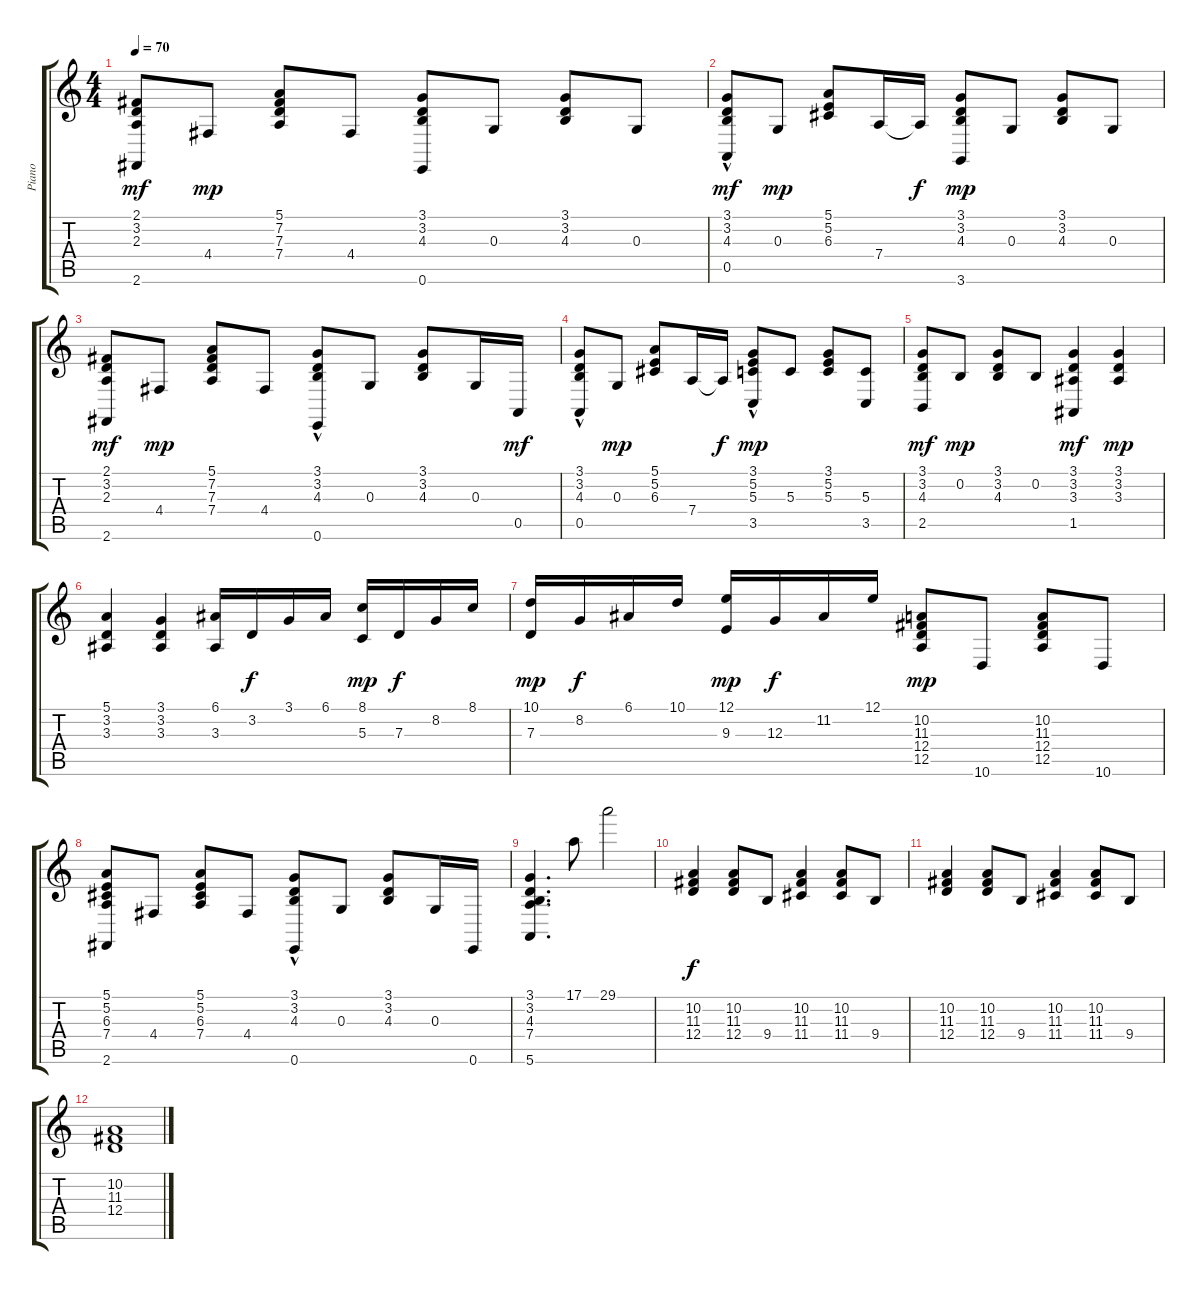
\track ("Piano" "Piano") {instrument electricgrandpiano}
\staff {score tabs}
\tuning (E4 B3 G3 D3 A2 E2) {hide}
\ts (4 4)
\tempo 70
\clef g2
\ks c
(2.1 3.2 2.3 2.6).8{dy mf} 4.4.8{dy mp} (5.1 7.2 7.3 7.4).8 4.4.8 (3.1 3.2 4.3 0.6).8 0.3.8 (3.1 3.2 4.3).8 0.3.8 |
(3.1 3.2 4.3 0.5{hac}).8{dy mf} 0.3.8{dy mp} (5.1 5.2 6.3).8 7.4.16 7.4{t}.16{dy f} (3.1 3.2 4.3 3.6).8{dy mp} 0.3.8 (3.1 3.2 4.3).8 0.3.8 |
(2.1 3.2 2.3 2.6).8{dy mf} 4.4.8{dy mp} (5.1 7.2 7.3 7.4).8 4.4.8 (3.1 3.2 4.3 0.6{hac}).8 0.3.8 (3.1 3.2 4.3).8 0.3.16 0.5.16{dy mf} |
(3.1 3.2 4.3 0.5{hac}).8 0.3.8{dy mp} (5.1 5.2 6.3).8 7.4.16 7.4{t}.16{dy f} (3.1 5.2 5.3 3.5{hac}).8{dy mp} 5.3.8 (3.1 5.2 5.3).8 (5.3 3.5).8 |
(3.1 3.2 4.3 2.5).8{dy mf} 0.2.8{dy mp} (3.1 3.2 4.3).8 0.2.8 (3.1 3.2 3.3 1.5).4{dy mf} (3.1 3.2 3.3).4{dy mp} |
(5.1 3.2 3.3).4 (3.1 3.2 3.3).4 (6.1 3.3).16 3.2.16{dy f} 3.1.16 6.1.16 (8.1 5.3).16{dy mp} 7.3.16{dy f} 8.2.16 8.1.16 |
(10.1 7.3).16{dy mp} 8.2.16{dy f} 6.1.16 10.1.16 (12.1 9.3).16{dy mp} 12.3.16{dy f} 11.2.16 12.1.16 (10.2 11.3 12.4 12.5).8{dy mp} 10.6.8 (10.2 11.3 12.4 12.5).8 10.6.8 |
(5.1 5.2 6.3 7.4 2.6).8 4.4.8 (5.1 5.2 6.3 7.4).8 4.4.8 (3.1 3.2 4.3 0.6{hac}).8 0.3.8 (3.1 3.2 4.3).8 0.3.16 0.6.16 |
(3.1 3.2 4.3 7.4 5.6).4{d} 17.1.8 29.1.2 |
(10.2 11.3 12.4).4{dy f} (10.2 11.3 12.4).8 9.4.8 (10.2 11.3 11.4).4 (10.2 11.3 11.4).8 9.4.8 |
(10.2 11.3 12.4).4 (10.2 11.3 12.4).8 9.4.8 (10.2 11.3 11.4).4 (10.2 11.3 11.4).8 9.4.8 |
(10.2 11.3 12.4).1
